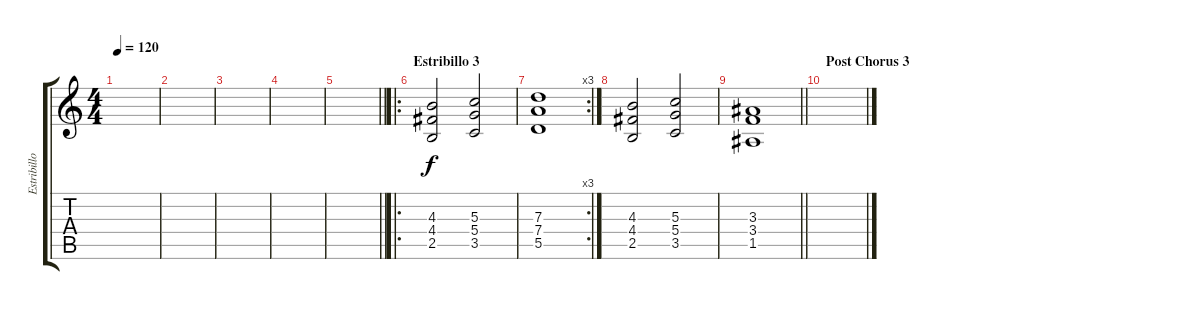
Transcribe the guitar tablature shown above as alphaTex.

\track ("Estribillos" "Estribillo") {instrument overdrivenguitar}
\staff {score tabs}
\tuning (E4 B3 G3 D3 A2 E2) {hide}
\ts (4 4)
\tempo 120
\clef g2
\ks c
|
|
|
|
\barLineRight lightlight
|
\ro
\section ("" "Estribillo 3")
(4.3 4.4 2.5).2 (5.3 5.4 3.5).2 |
\rc 3
(7.3 7.4 5.5).1 |
(4.3 4.4 2.5).2 (5.3 5.4 3.5).2 |
\barLineRight lightlight
(3.3 3.4 1.5).1 |
\section ("" "Post Chorus 3")
